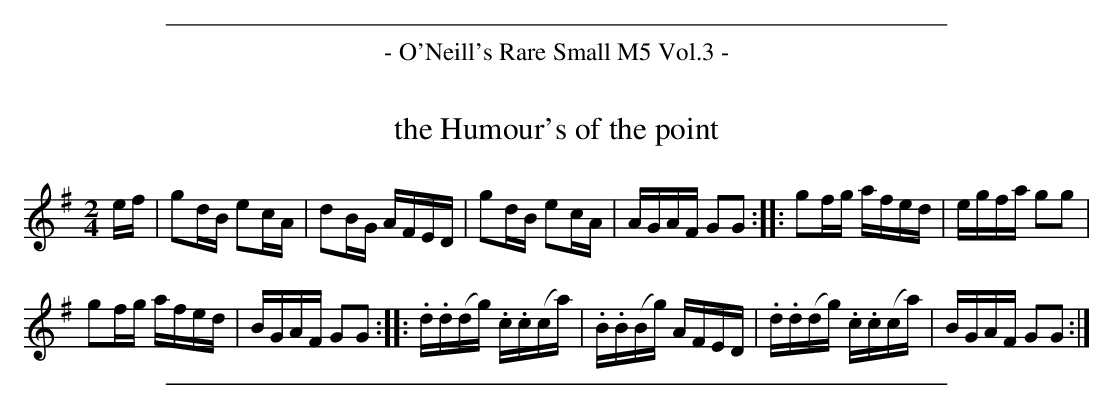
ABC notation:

X:1
T: the Humour's of the point
M: 2/4
L: 1/16
K: G
ef | g2dB e2cA | d2BG AFED | g2dB e2cA | AGAF G2G2 :: g2fg afed | egfa g2g2 |
g2fg afed | BGAF G2G2 :: .d.d(dg) .c.c(ca) | .B.B(Bg) AFED | .d.d(dg) .c.c(ca) | BGAF G2G2 :|
